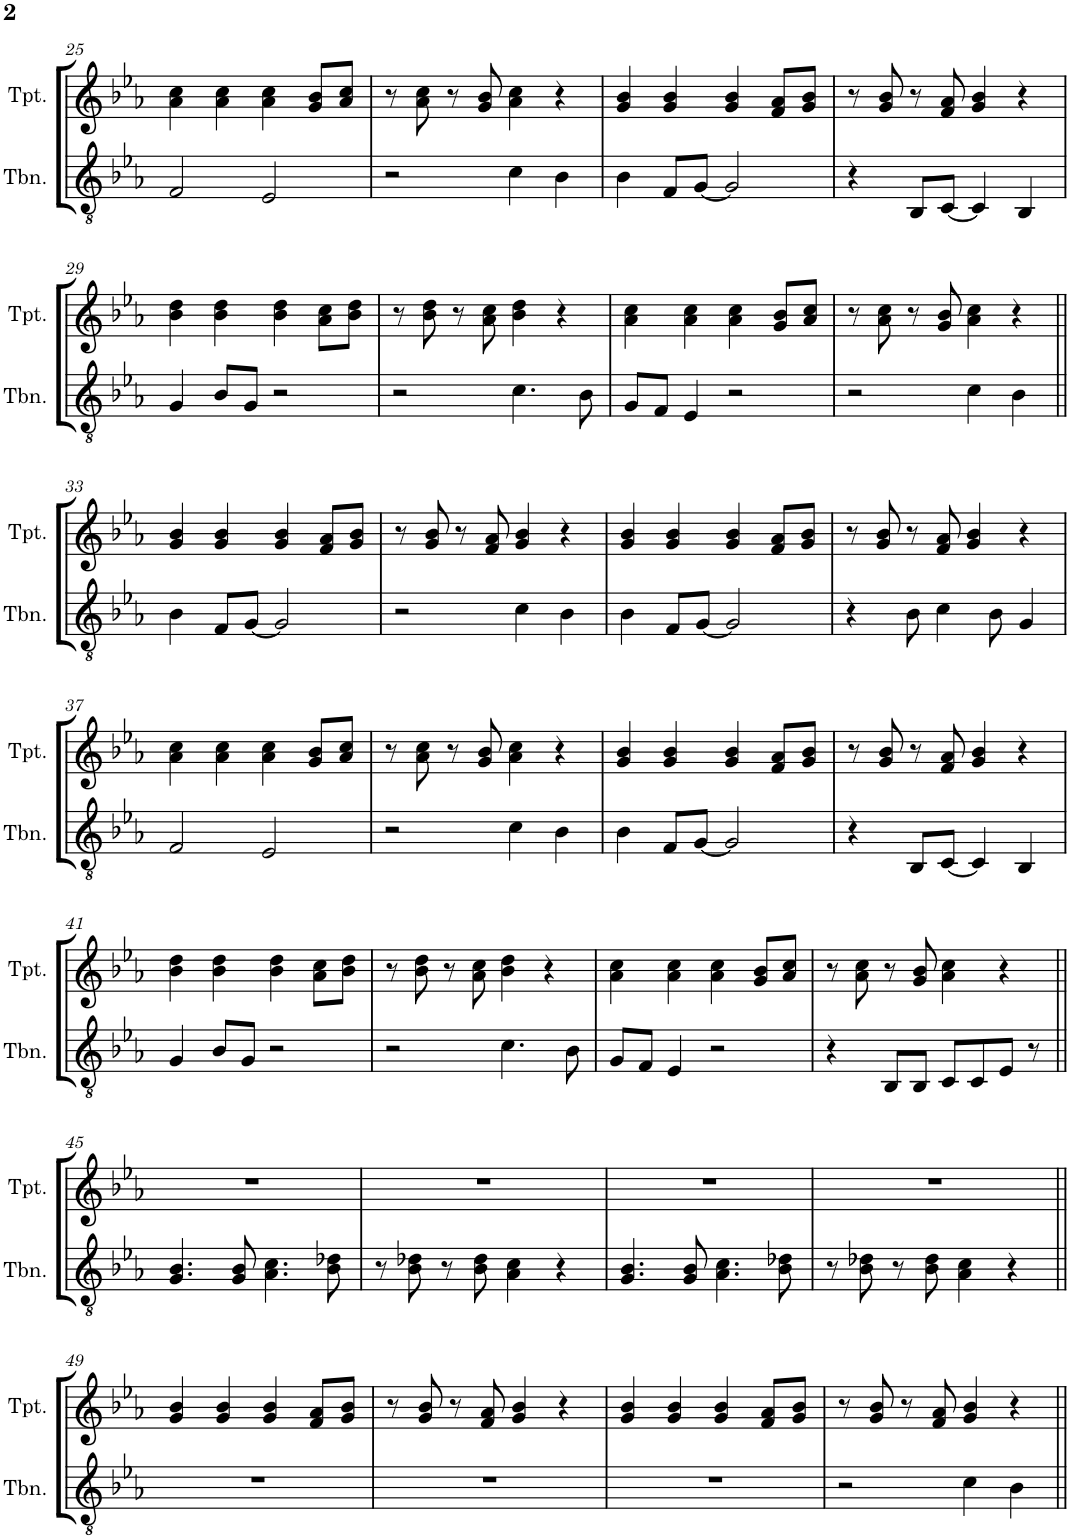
**kern	**kern
*part2	*part1
*staff2	*staff1
*I"Trombone	*I"Trumpet
*I'Tbn.	*I'Tpt.
!!LO:PB:g=z
*clefGv2	*clefG2
*	*Trd1c2
*k[b-e-a-]	*k[b-e-a-]
*M4/4	*M4/4
=25	=25
2F/	4a-\ 4cc\
.	4a-\ 4cc\
2E-/	4a-\ 4cc\
.	8g/ 8b-/L
.	8a-/ 8cc/J
=26	=26
2r	8r
.	8a-\ 8cc\
.	8r
.	8g/ 8b-/
4c\	4a-\ 4cc\
4B-\	4r
=27	=27
4B-\	4g/ 4b-/
8F/L	4g/ 4b-/
[<8G/J	.
2G/]	4g/ 4b-/
.	8f/ 8a-/L
.	8g/ 8b-/J
=28	=28
4r	8r
.	8g/ 8b-/
8BB-/L	8r
[<8C/J	8f/ 8a-/
4C/]	4g/ 4b-/
4BB-/	4r
!!LO:LB:g=z
=29	=29
4G/	4b-\ 4dd\
8B-/L	4b-\ 4dd\
8G/J	.
2r	4b-\ 4dd\
.	8a-\ 8cc\L
.	8b-\ 8dd\J
=30	=30
2r	8r
.	8b-\ 8dd\
.	8r
.	8a-\ 8cc\
4.c\	4b-\ 4dd\
.	4r
8B-\	.
=31	=31
8G/L	4a-\ 4cc\
8F/J	.
4E-/	4a-\ 4cc\
2r	4a-\ 4cc\
.	8g/ 8b-/L
.	8a-/ 8cc/J
=32	=32
2r	8r
.	8a-\ 8cc\
.	8r
.	8g/ 8b-/
4c\	4a-\ 4cc\
4B-\	4r
!!LO:LB:g=z
=33||	=33||
4B-\	4g/ 4b-/
8F/L	4g/ 4b-/
[8G/J	.
2G/]	4g/ 4b-/
.	8f/ 8a-/L
.	8g/ 8b-/J
=34	=34
2r	8r
.	8g/ 8b-/
.	8r
.	8f/ 8a-/
4c\	4g/ 4b-/
4B-\	4r
=35	=35
4B-\	4g/ 4b-/
8F/L	4g/ 4b-/
[<8G/J	.
2G/]	4g/ 4b-/
.	8f/ 8a-/L
.	8g/ 8b-/J
=36	=36
4r	8r
.	8g/ 8b-/
8B-\	8r
4c\	8f/ 8a-/
.	4g/ 4b-/
8B-\	.
4G/	4r
!!LO:LB:g=z
=37	=37
2F/	4a-\ 4cc\
.	4a-\ 4cc\
2E-/	4a-\ 4cc\
.	8g/ 8b-/L
.	8a-/ 8cc/J
=38	=38
2r	8r
.	8a-\ 8cc\
.	8r
.	8g/ 8b-/
4c\	4a-\ 4cc\
4B-\	4r
=39	=39
4B-\	4g/ 4b-/
8F/L	4g/ 4b-/
[<8G/J	.
2G/]	4g/ 4b-/
.	8f/ 8a-/L
.	8g/ 8b-/J
=40	=40
4r	8r
.	8g/ 8b-/
8BB-/L	8r
[<8C/J	8f/ 8a-/
4C/]	4g/ 4b-/
4BB-/	4r
!!LO:LB:g=z
=41	=41
4G/	4b-\ 4dd\
8B-/L	4b-\ 4dd\
8G/J	.
2r	4b-\ 4dd\
.	8a-\ 8cc\L
.	8b-\ 8dd\J
=42	=42
2r	8r
.	8b-\ 8dd\
.	8r
.	8a-\ 8cc\
4.c\	4b-\ 4dd\
.	4r
8B-\	.
=43	=43
8G/L	4a-\ 4cc\
8F/J	.
4E-/	4a-\ 4cc\
2r	4a-\ 4cc\
.	8g/ 8b-/L
.	8a-/ 8cc/J
=44	=44
4r	8r
.	8a-\ 8cc\
8BB-/L	8r
8BB-/J	8g/ 8b-/
8C/L	4a-\ 4cc\
8C/	.
8E-/J	4r
8r	.
!!LO:LB:g=z
=45||	=45||
4.G/ 4.B-/	1r
8G/ 8B-/	.
4.A-\ 4.c\	.
8B-\ 8d-X\	.
=46	=46
8r	1r
8B-\ 8d-X\	.
8r	.
8B-\ 8d-\	.
4A-\ 4c\	.
4r	.
=47	=47
4.G/ 4.B-/	1r
8G/ 8B-/	.
4.A-\ 4.c\	.
8B-\ 8d-X\	.
=48	=48
8r	1r
8B-\ 8d-X\	.
8r	.
8B-\ 8d-\	.
4A-\ 4c\	.
4r	.
!!LO:LB:g=z
=49||	=49||
1r	4g/ 4b-/
.	4g/ 4b-/
.	4g/ 4b-/
.	8f/ 8a-/L
.	8g/ 8b-/J
=50	=50
1r	8r
.	8g/ 8b-/
.	8r
.	8f/ 8a-/
.	4g/ 4b-/
.	4r
=51	=51
1r	4g/ 4b-/
.	4g/ 4b-/
.	4g/ 4b-/
.	8f/ 8a-/L
.	8g/ 8b-/J
=52	=52
2r	8r
.	8g/ 8b-/
.	8r
.	8f/ 8a-/
4c\	4g/ 4b-/
4B-\	4r
=||	=||
*-	*-
